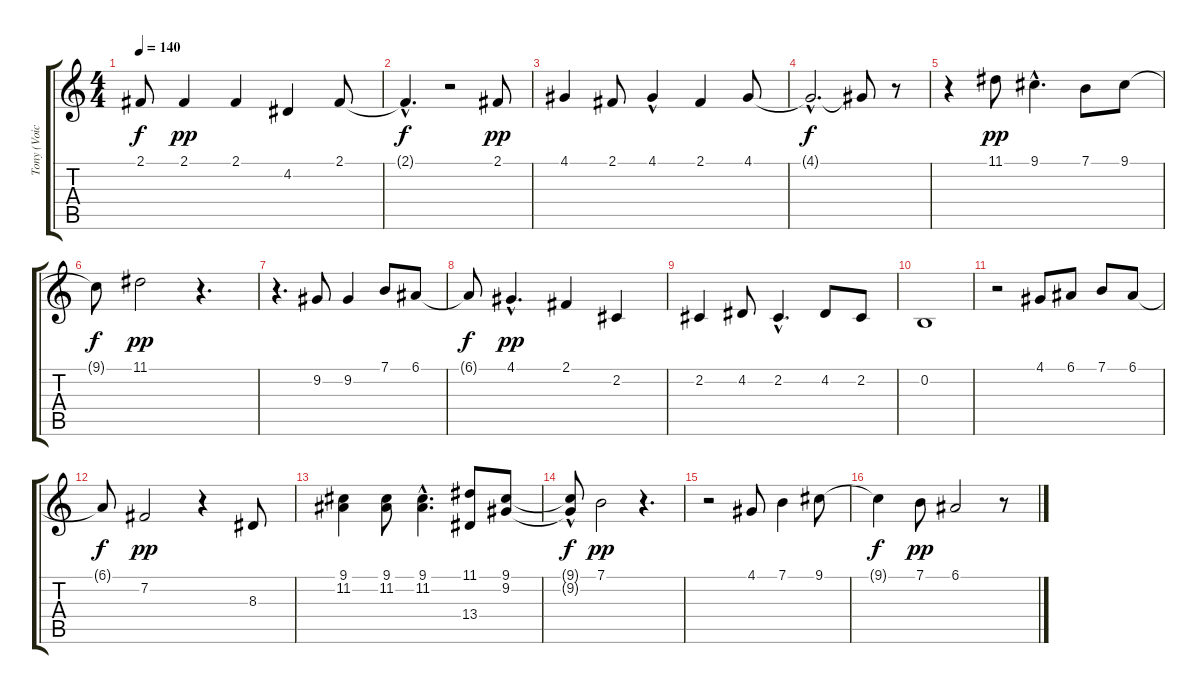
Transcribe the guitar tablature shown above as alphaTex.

\track ("Tony (Voice)" "Tony (Voic") {instrument lead6voice}
\staff {score tabs}
\tuning (E4 B3 G3 D3 A2 E2) {hide}
\ts (4 4)
\tempo 140
\clef g2
\ks c
2.1{t}.8{dy f} 2.1.4{dy pp} 2.1.4 4.2.4 2.1.8 |
2.1{hac t}.4{d dy f} r.2 2.1.8{dy pp} |
4.1.4 2.1.8 4.1{hac}.4 2.1.4 4.1.8 |
4.1{hac t}.2{d dy f} 4.1{t}.8 r.8 |
r.4 11.1.8{dy pp} 9.1{hac}.4{d} 7.1.8 9.1.8 |
9.1{t}.8{dy f} 11.1.2{dy pp} r.4{d} |
r.4{d} 9.2.8{volume 15 instrument lead6voice} 9.2.4 7.1.8 6.1.8 |
6.1{t}.8{dy f} 4.1{hac}.4{d dy pp} 2.1.4 2.2.4 |
2.2.4 4.2.8 2.2{hac}.4{d} 4.2.8 2.2.8 |
0.2.1 |
r.2 4.1.8{volume 15 instrument lead6voice} 6.1.8 7.1.8 6.1.8 |
6.1{t}.8{dy f} 7.2.2{dy pp} r.4 8.3.8 |
(9.1 11.2).4{volume 11 instrument lead6voice} (9.1 11.2).8 (9.1{hac} 11.2{hac}).4{d} (11.1 13.4).8 (9.1 9.2).8 |
(9.1{t} 9.2{hac t}).8{dy f} 7.1.2{dy pp} r.4{d} |
r.2 4.1.8 7.1.4 9.1.8 |
9.1{t}.4{dy f} 7.1.8{dy pp} 6.1.2 r.8
